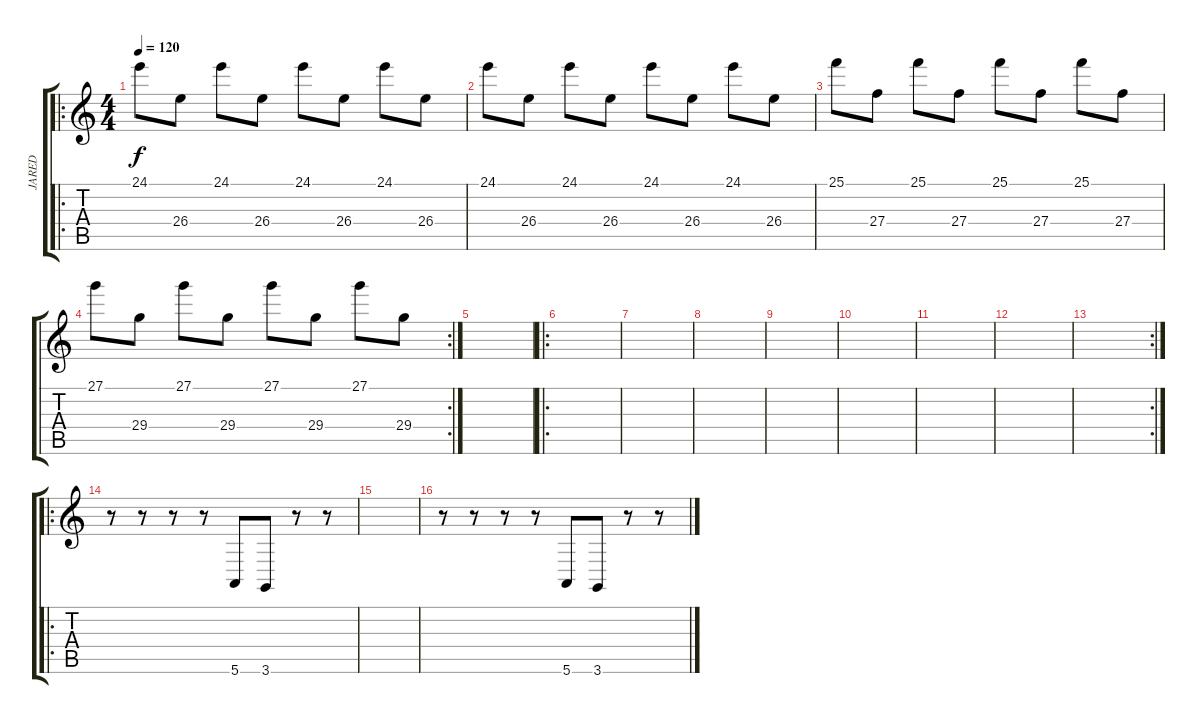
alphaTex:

\track ("JARED" "JARED") {instrument xylophone}
\staff {score tabs}
\tuning (E4 B3 G3 D3 A2 E2) {hide}
\ro
\ts (4 4)
\tempo 120
\clef g2
\ks c
24.1.8{dy f volume 6} 26.4.8 24.1.8 26.4.8 24.1.8 26.4.8 24.1.8 26.4.8 |
24.1.8 26.4.8 24.1.8 26.4.8 24.1.8 26.4.8 24.1.8 26.4.8 |
25.1.8 27.4.8 25.1.8 27.4.8 25.1.8 27.4.8 25.1.8 27.4.8 |
\rc 2
27.1.8 29.4.8 27.1.8 29.4.8 27.1.8 29.4.8 27.1.8 29.4.8 |
|
\ro
|
|
|
|
|
|
|
\rc 2
|
\ro
r.8 r.8 r.8 r.8 5.6.8 3.6.8 r.8 r.8 |
|
r.8 r.8 r.8 r.8 5.6.8 3.6.8 r.8 r.8
